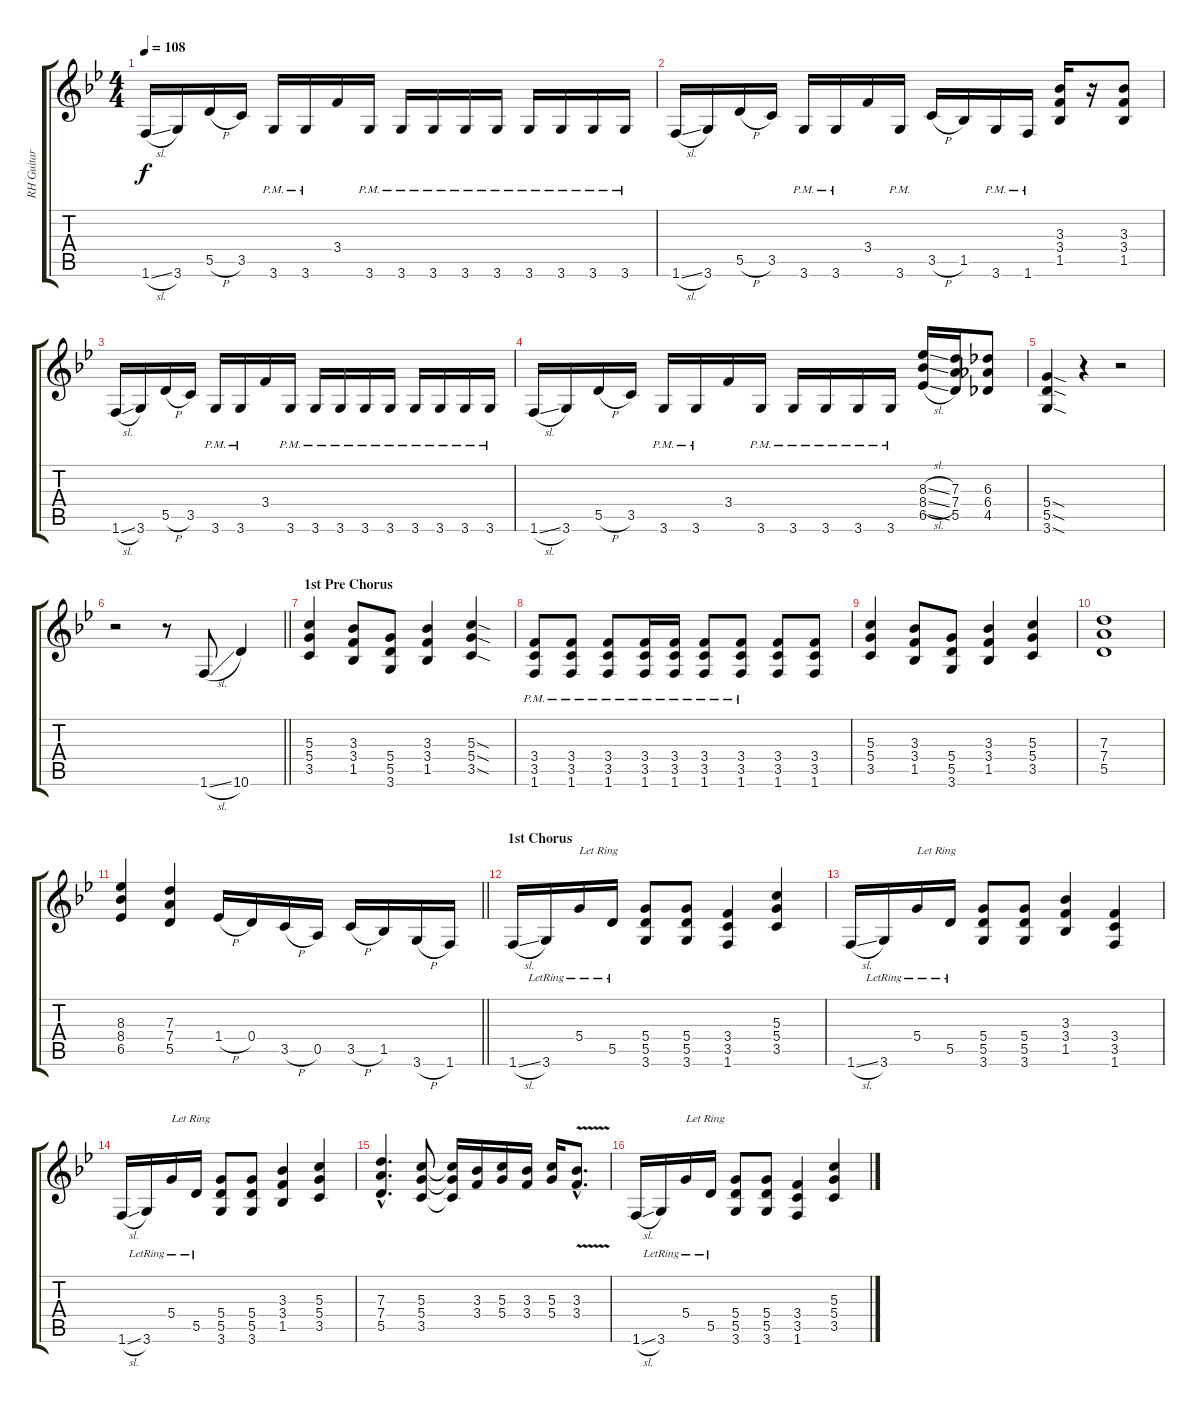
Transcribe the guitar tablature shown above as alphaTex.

\track ("RH Guitar" "RH Guitar") {instrument distortionguitar}
\staff {score tabs}
\tuning (E4 B3 G3 D3 A2 E2) {hide}
\ts (4 4)
\tempo 108
\clef g2
\ks gminor
1.6{sl}.16{dy f} 3.6.16 5.5{h}.16 3.5.16 3.6{pm}.16 3.6{pm}.16 3.4.16 3.6{pm}.16 3.6{pm}.16 3.6{pm}.16 3.6{pm}.16 3.6{pm}.16 3.6{pm}.16 3.6{pm}.16 3.6{pm}.16 3.6{pm}.16 |
1.6{sl}.16 3.6.16 5.5{h}.16 3.5.16 3.6{pm}.16 3.6{pm}.16 3.4.16 3.6{pm}.16 3.5{h}.16 1.5.16 3.6{pm}.16 1.6{pm}.16 (3.3 3.4 1.5).16 r.16 (3.3 3.4 1.5).8 |
1.6{sl}.16 3.6.16 5.5{h}.16 3.5.16 3.6{pm}.16 3.6{pm}.16 3.4.16 3.6{pm}.16 3.6{pm}.16 3.6{pm}.16 3.6{pm}.16 3.6{pm}.16 3.6{pm}.16 3.6{pm}.16 3.6{pm}.16 3.6{pm}.16 |
1.6{sl}.16 3.6.16 5.5{h}.16 3.5.16 3.6{pm}.16 3.6{pm}.16 3.4.16 3.6{pm}.16 3.6{pm}.16 3.6{pm}.16 3.6{pm}.16 3.6{pm}.16 (8.3{sl} 8.4{sl} 6.5{sl}).16 (7.3 7.4 5.5).16 (6.3 6.4 4.5).8 |
(5.4{sod} 5.5{sod} 3.6{sod}).4 r.4 r.2 |
\barLineRight lightlight
r.2 r.8 1.6{sl}.8 10.6.4 |
\section ("" "1st Pre Chorus")
(5.3 5.4 3.5).4 (3.3 3.4 1.5).8 (5.4 5.5 3.6).8 (3.3 3.4 1.5).4 (5.3{sod} 5.4{sod} 3.5{sod}).4 |
(3.4{pm} 3.5{pm} 1.6{pm}).8 (3.4{pm} 3.5{pm} 1.6{pm}).8 (3.4{pm} 3.5{pm} 1.6{pm}).8 (3.4{pm} 3.5{pm} 1.6{pm}).16 (3.4{pm} 3.5{pm} 1.6{pm}).16 (3.4{pm} 3.5{pm} 1.6{pm}).8 (3.4{pm} 3.5{pm} 1.6{pm}).8 (3.4 3.5 1.6).8 (3.4 3.5 1.6).8 |
(5.3 5.4 3.5).4 (3.3 3.4 1.5).8 (5.4 5.5 3.6).8 (3.3 3.4 1.5).4 (5.3 5.4 3.5).4 |
(7.3 7.4 5.5).1 |
\barLineRight lightlight
(8.3 8.4 6.5).4 (7.3 7.4 5.5).4 1.4{h}.16 0.4.16 3.5{h}.16 0.5.16 3.5{h}.16 1.5.16 3.6{h}.16 1.6.16 |
\section ("" "1st Chorus")
1.6{sl}.16 3.6{lr}.16 5.4{lr}.16{txt "Let Ring"} 5.5{lr}.16 (5.4 5.5 3.6).8 (5.4 5.5 3.6).8 (3.4 3.5 1.6).4 (5.3 5.4 3.5).4 |
1.6{sl}.16 3.6{lr}.16 5.4{lr}.16{txt "Let Ring"} 5.5{lr}.16 (5.4 5.5 3.6).8 (5.4 5.5 3.6).8 (3.3 3.4 1.5).4 (3.4 3.5 1.6).4 |
1.6{sl}.16 3.6{lr}.16 5.4{lr}.16{txt "Let Ring"} 5.5{lr}.16 (5.4 5.5 3.6).8 (5.4 5.5 3.6).8 (3.3 3.4 1.5).4 (5.3 5.4 3.5).4 |
(7.3{hac} 7.4{hac} 5.5{hac}).4{d} (5.3 5.4 3.5).8 (5.3{t} 5.4{t} 3.5{t}).16 (3.3 3.4).16 (5.3 5.4).16 (3.3 3.4).16 (5.3 5.4).16 (3.3{v hac} 3.4{v hac}).8{d} |
1.6{sl}.16 3.6{lr}.16 5.4{lr}.16{txt "Let Ring"} 5.5{lr}.16 (5.4 5.5 3.6).8 (5.4 5.5 3.6).8 (3.4 3.5 1.6).4 (5.3 5.4 3.5).4
